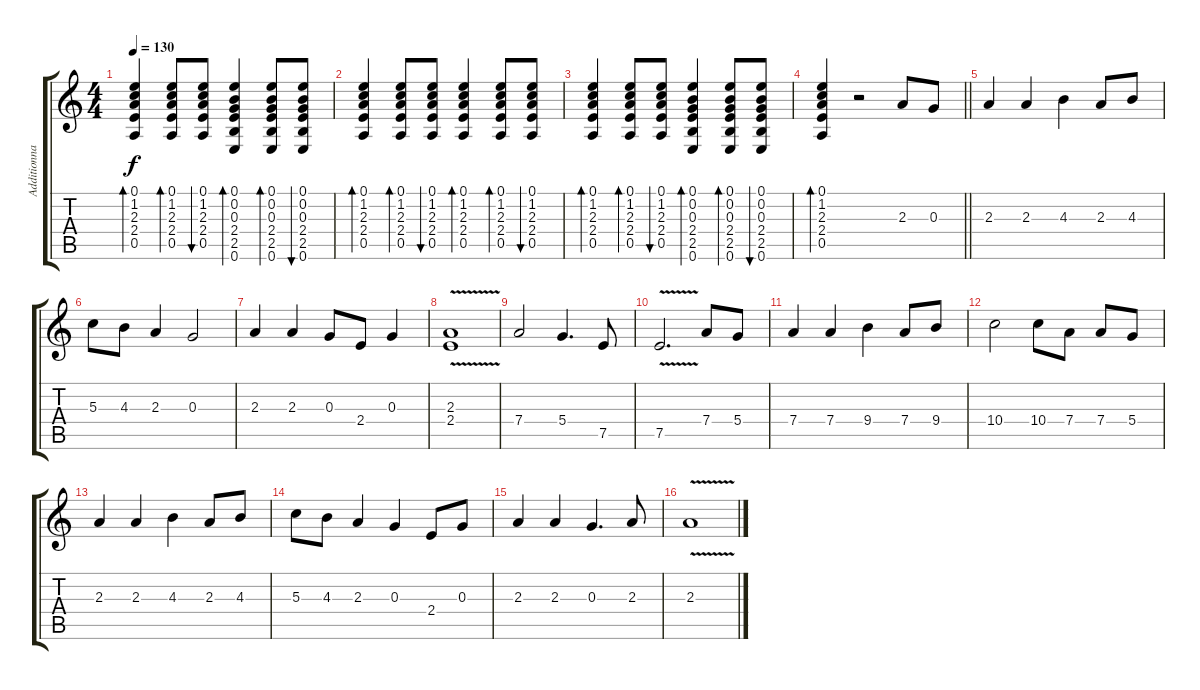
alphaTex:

\track ("Additionnal Guitar" "Additionna") {instrument acousticguitarsteel}
\staff {score tabs}
\tuning (E4 B3 G3 D3 A2 E2) {hide}
\ts (4 4)
\tempo 130
\clef g2
\ks c
(0.1 1.2 2.3 2.4 0.5).4{bd 30 dy f volume 16 instrument acousticguitarsteel} (0.1 1.2 2.3 2.4 0.5).8{bd 30} (0.1 1.2 2.3 2.4 0.5).8{bu 30} (0.1 0.2 0.3 2.4 2.5 0.6).4{bd 30} (0.1 0.2 0.3 2.4 2.5 0.6).8{bd 30} (0.1 0.2 0.3 2.4 2.5 0.6).8{bu 30} |
(0.1 1.2 2.3 2.4 0.5).4{bd 30} (0.1 1.2 2.3 2.4 0.5).8{bd 30} (0.1 1.2 2.3 2.4 0.5).8{bu 30} (0.1 1.2 2.3 2.4 0.5).4{bd 30} (0.1 1.2 2.3 2.4 0.5).8{bd 30} (0.1 1.2 2.3 2.4 0.5).8{bu 30} |
(0.1 1.2 2.3 2.4 0.5).4{bd 30} (0.1 1.2 2.3 2.4 0.5).8{bd 30} (0.1 1.2 2.3 2.4 0.5).8{bu 30} (0.1 0.2 0.3 2.4 2.5 0.6).4{bd 30} (0.1 0.2 0.3 2.4 2.5 0.6).8{bd 30} (0.1 0.2 0.3 2.4 2.5 0.6).8{bu 30} |
\barLineRight lightlight
(0.1 1.2 2.3 2.4 0.5).4{bd 30} r.2 2.3.8{volume 10 balance 8 instrument distortionguitar} 0.3.8 |
2.3.4 2.3.4 4.3.4 2.3.8 4.3.8 |
5.3.8 4.3.8 2.3.4 0.3.2 |
2.3.4 2.3.4 0.3.8 2.4.8 0.3.4 |
(2.3 2.4{v}).1 |
7.4.2 5.4.4{d} 7.5.8 |
7.5{v}.2{d} 7.4.8 5.4.8 |
7.4.4 7.4.4 9.4.4 7.4.8 9.4.8 |
10.4.2 10.4.8 7.4.8 7.4.8 5.4.8 |
2.3.4 2.3.4 4.3.4 2.3.8 4.3.8 |
5.3.8 4.3.8 2.3.4 0.3.4 2.4.8 0.3.8 |
2.3.4 2.3.4 0.3.4{d} 2.3.8 |
2.3{v}.1
